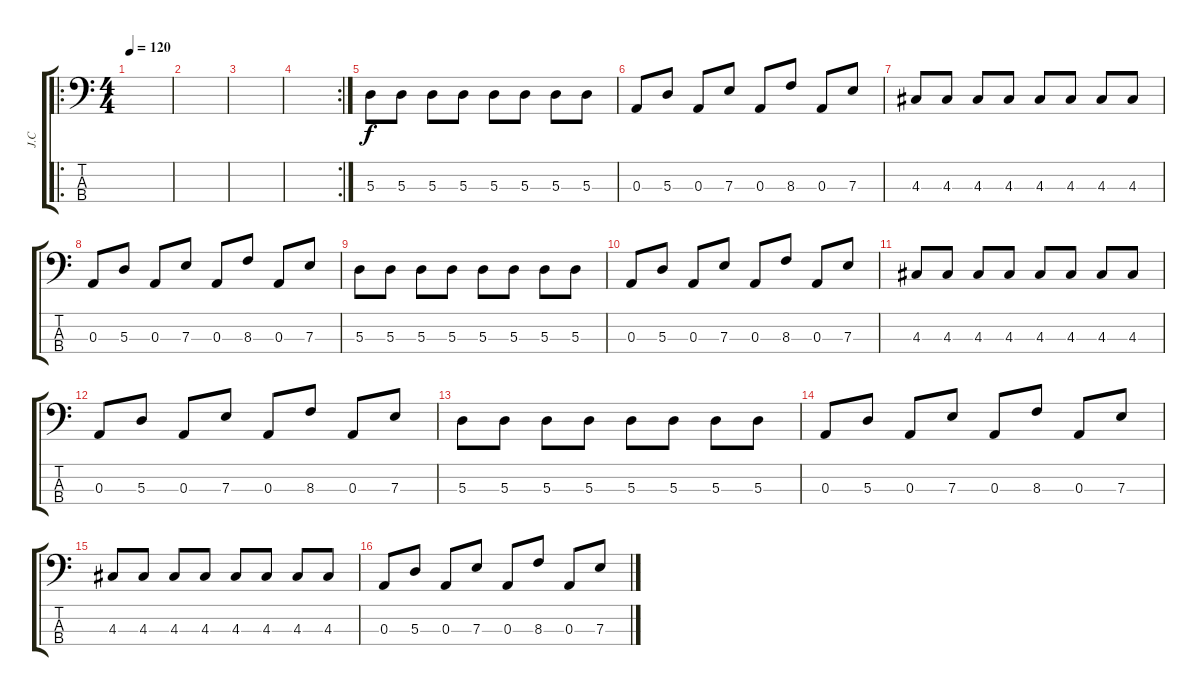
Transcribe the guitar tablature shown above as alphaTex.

\track ("J.C" "J.C") {instrument electricbassfinger}
\staff {score tabs}
\tuning (G2 D2 A1 D1) {hide}
\ro
\ts (4 4)
\tempo 120
\clef f4
\ks c
|
|
|
\rc 2
|
5.3.8 5.3.8 5.3.8 5.3.8 5.3.8 5.3.8 5.3.8 5.3.8 |
0.3.8 5.3.8 0.3.8 7.3.8 0.3.8 8.3.8 0.3.8 7.3.8 |
4.3.8 4.3.8 4.3.8 4.3.8 4.3.8 4.3.8 4.3.8 4.3.8 |
0.3.8 5.3.8 0.3.8 7.3.8 0.3.8 8.3.8 0.3.8 7.3.8 |
5.3.8 5.3.8 5.3.8 5.3.8 5.3.8 5.3.8 5.3.8 5.3.8 |
0.3.8 5.3.8 0.3.8 7.3.8 0.3.8 8.3.8 0.3.8 7.3.8 |
4.3.8 4.3.8 4.3.8 4.3.8 4.3.8 4.3.8 4.3.8 4.3.8 |
0.3.8 5.3.8 0.3.8 7.3.8 0.3.8 8.3.8 0.3.8 7.3.8 |
5.3.8 5.3.8 5.3.8 5.3.8 5.3.8 5.3.8 5.3.8 5.3.8 |
0.3.8 5.3.8 0.3.8 7.3.8 0.3.8 8.3.8 0.3.8 7.3.8 |
4.3.8 4.3.8 4.3.8 4.3.8 4.3.8 4.3.8 4.3.8 4.3.8 |
0.3.8 5.3.8 0.3.8 7.3.8 0.3.8 8.3.8 0.3.8 7.3.8
